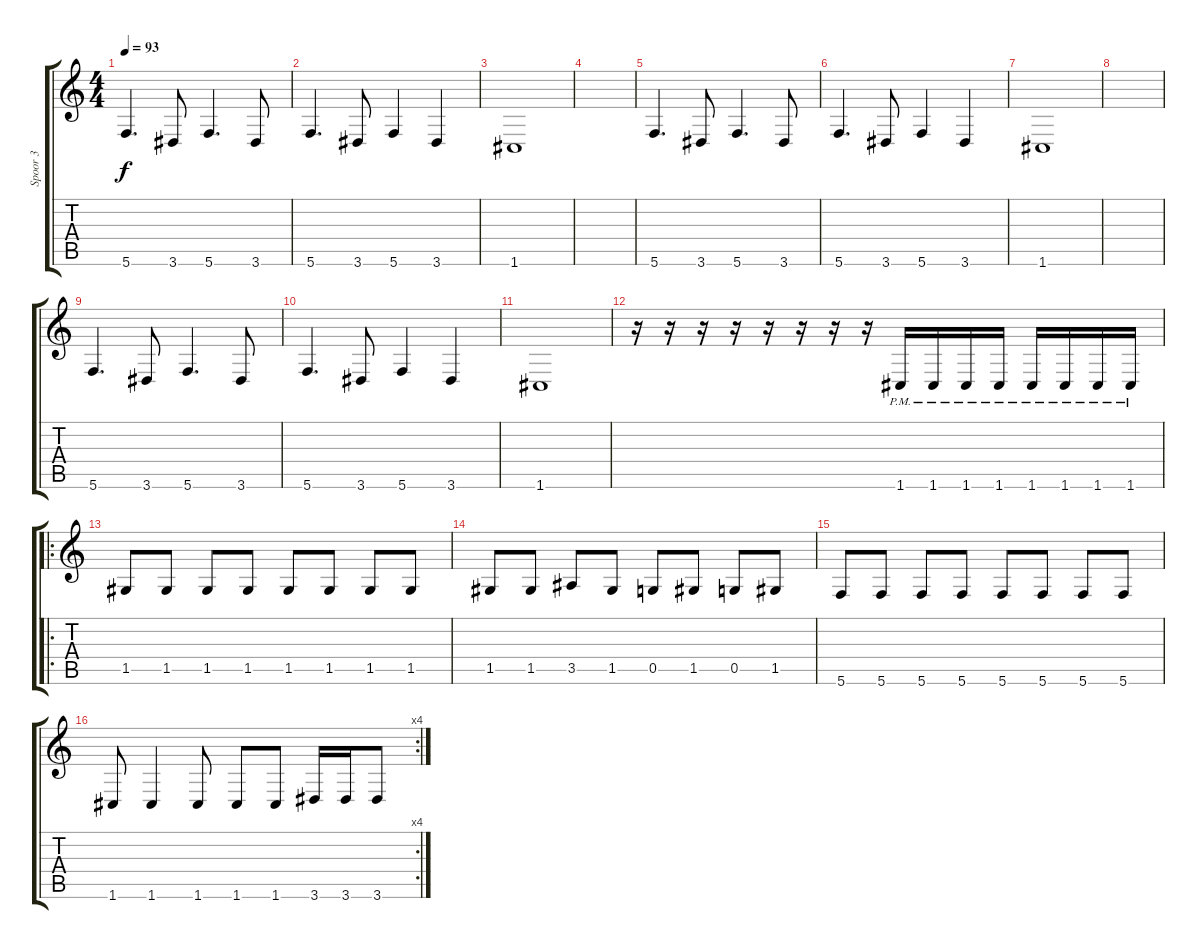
\track ("Spoor 3" "Spoor 3") {instrument electricbasspick}
\staff {score tabs}
\tuning (D4 A3 F3 C3 G2 C2) {hide}
\ts (4 4)
\tempo 93
\clef g2
\ks c
5.6.4{d dy f} 3.6.8 5.6.4{d} 3.6.8 |
5.6.4{d} 3.6.8 5.6.4 3.6.4 |
1.6.1 |
|
5.6.4{d} 3.6.8 5.6.4{d} 3.6.8 |
5.6.4{d} 3.6.8 5.6.4 3.6.4 |
1.6.1 |
|
5.6.4{d} 3.6.8 5.6.4{d} 3.6.8 |
5.6.4{d} 3.6.8 5.6.4 3.6.4 |
1.6.1 |
r.16 r.16 r.16 r.16 r.16 r.16 r.16 r.16 1.6{pm}.16 1.6{pm}.16 1.6{pm}.16 1.6{pm}.16 1.6{pm}.16 1.6{pm}.16 1.6{pm}.16 1.6{pm}.16 |
\ro
1.5.8 1.5.8 1.5.8 1.5.8 1.5.8 1.5.8 1.5.8 1.5.8 |
1.5.8 1.5.8 3.5.8 1.5.8 0.5.8 1.5.8 0.5.8 1.5.8 |
5.6.8 5.6.8 5.6.8 5.6.8 5.6.8 5.6.8 5.6.8 5.6.8 |
\rc 4
1.6.8 1.6.4 1.6.8 1.6.8 1.6.8 3.6.16 3.6.16 3.6.8
